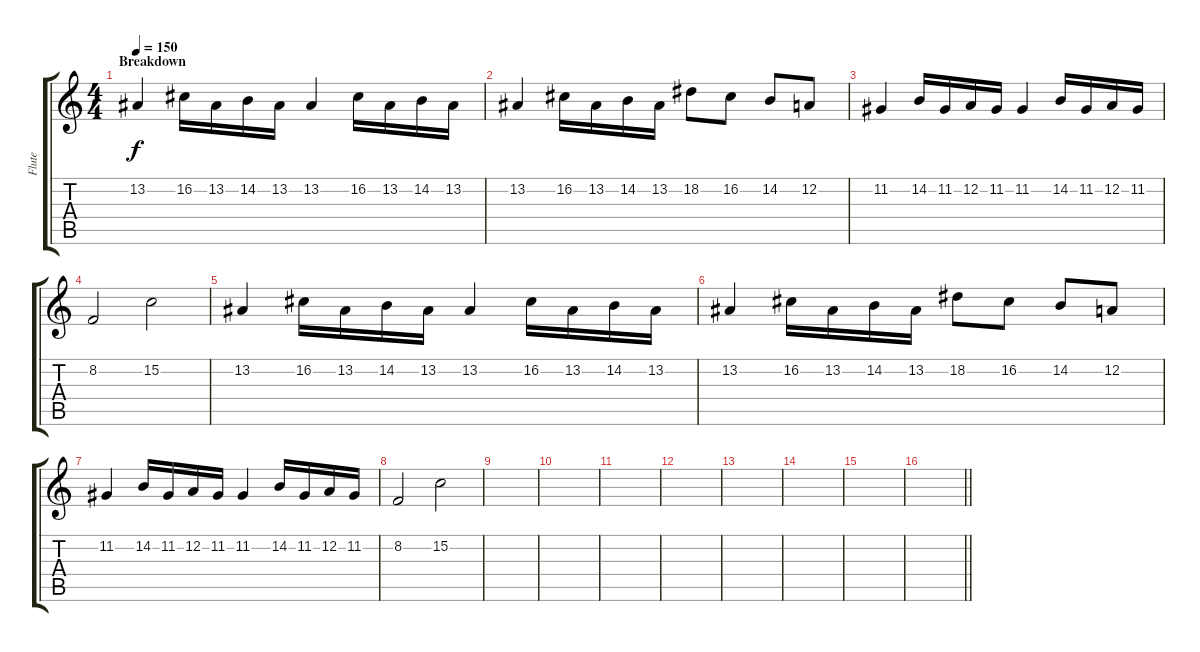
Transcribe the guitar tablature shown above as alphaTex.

\track ("Flute" "Flute") {instrument panflute}
\staff {score tabs}
\tuning (D4 A3 F3 C3 G2 D2) {hide}
\ts (4 4)
\section ("" "Breakdown")
\tempo 150
\clef g2
\ks c
13.2.4{dy f} 16.2.16 13.2.16 14.2.16 13.2.16 13.2.4 16.2.16 13.2.16 14.2.16 13.2.16 |
13.2.4 16.2.16 13.2.16 14.2.16 13.2.16 18.2.8 16.2.8 14.2.8 12.2.8 |
11.2.4 14.2.16 11.2.16 12.2.16 11.2.16 11.2.4 14.2.16 11.2.16 12.2.16 11.2.16 |
8.2.2 15.2.2 |
13.2.4 16.2.16 13.2.16 14.2.16 13.2.16 13.2.4 16.2.16 13.2.16 14.2.16 13.2.16 |
13.2.4 16.2.16 13.2.16 14.2.16 13.2.16 18.2.8 16.2.8 14.2.8 12.2.8 |
11.2.4 14.2.16 11.2.16 12.2.16 11.2.16 11.2.4 14.2.16 11.2.16 12.2.16 11.2.16 |
8.2.2 15.2.2 |
|
|
|
|
|
|
|
\barLineRight lightlight
